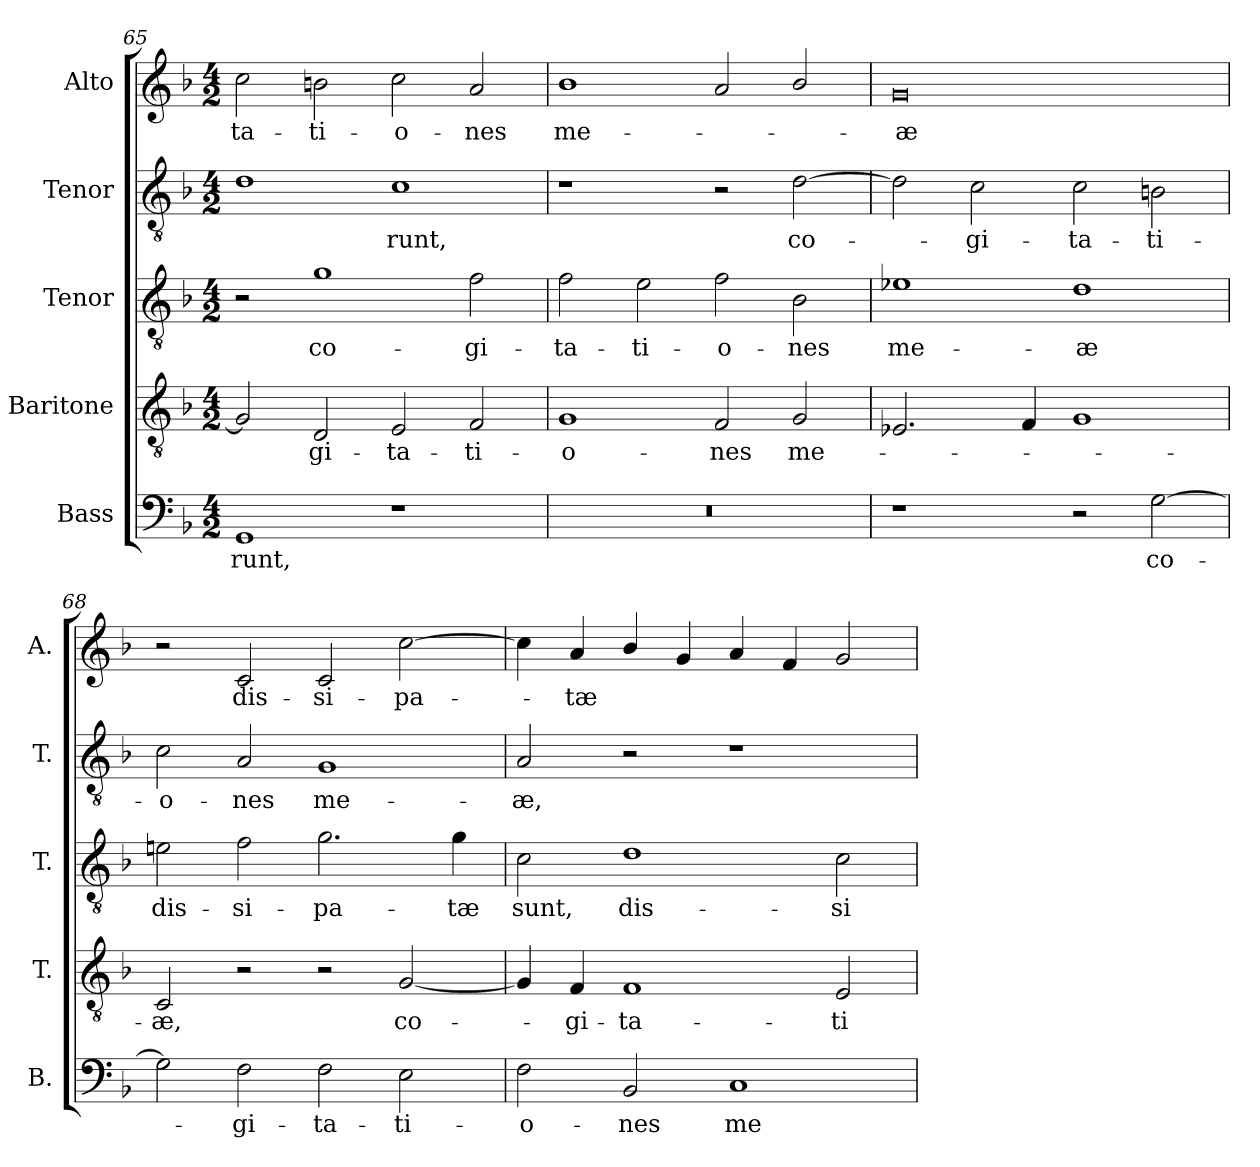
**kern	**text	**kern	**text	**kern	**text	**kern	**text	**kern	**text
*part5	*part5	*part4	*part4	*part3	*part3	*part2	*part2	*part1	*part1
*staff5	*staff5	*staff4	*staff4	*staff3	*staff3	*staff2	*staff2	*staff1	*staff1
*I"Bass	*	*I"Baritone	*	*I"Tenor	*	*I"Tenor	*	*I"Alto	*
*I'B.	*	*I'T.	*	*I'T.	*	*I'T.	*	*I'A.	*
*clefF4	*	*clefGv2	*	*clefGv2	*	*clefGv2	*	*clefG2	*
*	*	*ITrd7c12	*	*ITrd7c12	*	*ITrd7c12	*	*	*
*k[b-]	*	*k[b-]	*	*k[b-]	*	*k[b-]	*	*k[b-]	*
*F:	*	*F:	*	*F:	*	*F:	*	*F:	*
*M4/2	*	*M4/2	*	*M4/2	*	*M4/2	*	*M4/2	*
=65	=65	=65	=65	=65	=65	=65	=65	=65	=65
!	!LO:LY:b:color=#000000	!	!	!	!	!	!	!	!
!	!	!	!	!	!	!	!	!	!LO:LY:b:color=#000000
1GGi	-runt,	2GGi/]	.	2r	.	1Di	.	2cci\	-ta-
!	!	!	!LO:LY:b:color=#000000	!	!	!	!	!	!
!	!	!	!	!	!LO:LY:b:color=#000000	!	!	!	!
!	!	!	!	!	!	!	!	!	!LO:LY:b:color=#000000
.	.	2DDi/	-gi-	1Gi	co-	.	.	2bni\	-ti-
!	!	!	!LO:LY:b:color=#000000	!	!	!	!	!	!
!	!	!	!	!	!	!	!LO:LY:b:color=#000000	!	!
!	!	!	!	!	!	!	!	!	!LO:LY:b:color=#000000
1r	.	2EEi/	-ta-	.	.	1Ci	-runt,	2cci\	-o-
!	!	!	!LO:LY:b:color=#000000	!	!	!	!	!	!
!	!	!	!	!	!LO:LY:b:color=#000000	!	!	!	!
!	!	!	!	!	!	!	!	!	!LO:LY:b:color=#000000
.	.	2FFi/	-ti-	2Fi\	-gi-	.	.	2ai/	-nes
!!LO:LB:g=z
=66	=66	=66	=66	=66	=66	=66	=66	=66	=66
!LO:N:vis=1	!	!	!	!	!	!	!	!	!
!	!	!	!LO:LY:b:color=#000000	!	!	!	!	!	!
!	!	!	!	!	!LO:LY:b:color=#000000	!	!	!	!
!	!	!	!	!	!	!	!	!	!LO:LY:b:color=#000000
0r	.	1GGi	-o-	2Fi\	-ta-	1r	.	1b-i	me-
!	!	!	!	!	!LO:LY:b:color=#000000	!	!	!	!
.	.	.	.	2Ei\	-ti-	.	.	.	.
!	!	!	!LO:LY:b:color=#000000	!	!	!	!	!	!
!	!	!	!	!	!LO:LY:b:color=#000000	!	!	!	!
.	.	2FFi/	-nes	2Fi\	-o-	2r	.	2ai/	.
!	!	!	!LO:LY:b:color=#000000	!	!	!	!	!	!
!	!	!	!	!	!LO:LY:b:color=#000000	!	!	!	!
!	!	!	!	!	!	!	!LO:LY:b:color=#000000	!	!
.	.	2GGi/	me-	2BB-i\	-nes	[2Di\	co-	2b-i/	.
=67	=67	=67	=67	=67	=67	=67	=67	=67	=67
!	!	!	!	!	!LO:LY:b:color=#000000	!	!	!	!
!	!	!	!	!	!	!	!	!	!LO:LY:b:color=#000000
1r	.	2.EE-Xi/	.	1E-Xi	me-	2Di\]	.	0gi	-æ
!	!	!	!	!	!	!	!LO:LY:b:color=#000000	!	!
.	.	.	.	.	.	2Ci\	-gi-	.	.
.	.	4FFi/	.	.	.	.	.	.	.
!	!	!	!	!	!LO:LY:b:color=#000000	!	!	!	!
!	!	!	!	!	!	!	!LO:LY:b:color=#000000	!	!
2r	.	1GGi	.	1Di	-æ	2Ci\	-ta-	.	.
!	!LO:LY:b:color=#000000	!	!	!	!	!	!	!	!
!	!	!	!	!	!	!	!LO:LY:b:color=#000000	!	!
[2Gi\	co-	.	.	.	.	2BBni\	-ti-	.	.
=68	=68	=68	=68	=68	=68	=68	=68	=68	=68
!	!	!	!LO:LY:b:color=#000000	!	!	!	!	!	!
!	!	!	!	!	!LO:LY:b:color=#000000	!	!	!	!
!	!	!	!	!	!	!	!LO:LY:b:color=#000000	!	!
2Gi\]	.	2CCi/	-æ,	2Eni\	dis-	2Ci\	-o-	2r	.
!	!LO:LY:b:color=#000000	!	!	!	!	!	!	!	!
!	!	!	!	!	!LO:LY:b:color=#000000	!	!	!	!
!	!	!	!	!	!	!	!LO:LY:b:color=#000000	!	!
!	!	!	!	!	!	!	!	!	!LO:LY:b:color=#000000
2Fi\	-gi-	2r	.	2Fi\	-si-	2AAi/	-nes	2ci/	dis-
!	!LO:LY:b:color=#000000	!	!	!	!	!	!	!	!
!	!	!	!	!	!LO:LY:b:color=#000000	!	!	!	!
!	!	!	!	!	!	!	!LO:LY:b:color=#000000	!	!
!	!	!	!	!	!	!	!	!	!LO:LY:b:color=#000000
2Fi\	-ta-	2r	.	2.Gi\	-pa-	1GGi	me-	2ci/	-si-
!	!LO:LY:b:color=#000000	!	!	!	!	!	!	!	!
!	!	!	!LO:LY:b:color=#000000	!	!	!	!	!	!
!	!	!	!	!	!	!	!	!	!LO:LY:b:color=#000000
2Ei\	-ti-	[2GGi/	co-	.	.	.	.	[2cci\	-pa-
!	!	!	!	!	!LO:LY:b:color=#000000	!	!	!	!
.	.	.	.	4Gi\	-tæ	.	.	.	.
=69	=69	=69	=69	=69	=69	=69	=69	=69	=69
!	!LO:LY:b:color=#000000	!	!	!	!	!	!	!	!
!	!	!	!	!	!LO:LY:b:color=#000000	!	!	!	!
!	!	!	!	!	!	!	!LO:LY:b:color=#000000	!	!
2Fi\	-o-	4GGi/]	.	2Ci\	sunt,	2AAi/	-æ,	4cci\]	.
!	!	!	!LO:LY:b:color=#000000	!	!	!	!	!	!
!	!	!	!	!	!	!	!	!	!LO:LY:b:color=#000000
.	.	4FFi/	-gi-	.	.	.	.	4ai/	-tæ
!	!LO:LY:b:color=#000000	!	!	!	!	!	!	!	!
!	!	!	!LO:LY:b:color=#000000	!	!	!	!	!	!
!	!	!	!	!	!LO:LY:b:color=#000000	!	!	!	!
2BB-i/	-nes	1FFi	-ta-	1Di	dis-	2r	.	4b-i/	.
.	.	.	.	.	.	.	.	4gi/	.
!	!LO:LY:b:color=#000000	!	!	!	!	!	!	!	!
1Ci	me-	.	.	.	.	1r	.	4ai/	.
.	.	.	.	.	.	.	.	4fi/	.
!	!	!	!LO:LY:b:color=#000000	!	!	!	!	!	!
!	!	!	!	!	!LO:LY:b:color=#000000	!	!	!	!
.	.	2EEi/	-ti-	2Ci\	-si-	.	.	2gi/	.
=	=	=	=	=	=	=	=	=	=
*-	*-	*-	*-	*-	*-	*-	*-	*-	*-
